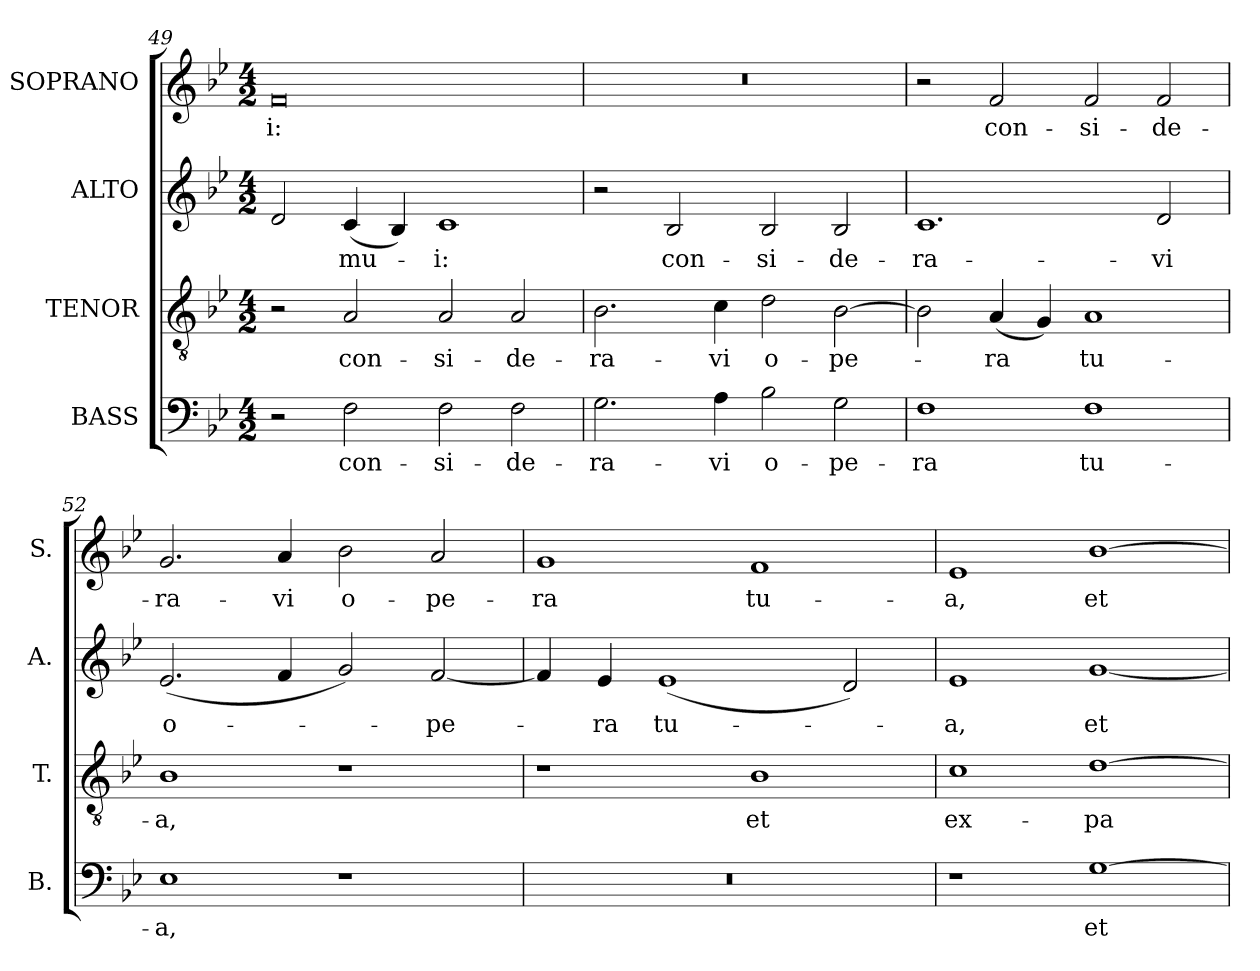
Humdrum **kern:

**kern	**text	**kern	**text	**kern	**text	**kern	**text
*part4	*part4	*part3	*part3	*part2	*part2	*part1	*part1
*staff4	*staff4	*staff3	*staff3	*staff2	*staff2	*staff1	*staff1
*I"BASS	*	*I"TENOR	*	*I"ALTO	*	*I"SOPRANO	*
*I'B.	*	*I'T.	*	*I'A.	*	*I'S.	*
*clefF4	*	*clefGv2	*	*clefG2	*	*clefG2	*
*	*	*ITrd7c12	*	*	*	*	*
*k[b-e-]	*	*k[b-e-]	*	*k[b-e-]	*	*k[b-e-]	*
*B-:	*	*B-:	*	*B-:	*	*B-:	*
*M4/2	*	*M4/2	*	*M4/2	*	*M4/2	*
=49	=49	=49	=49	=49	=49	=49	=49
!	!	!	!	!	!	!	!LO:LY:b:color=#000000
2r	.	2r	.	2di/	.	0fi	-i:
!	!LO:LY:b:color=#000000	!	!	!	!	!	!
!	!	!	!LO:LY:b:color=#000000	!	!	!	!
!	!	!	!	!	!LO:LY:b:color=#000000	!	!
2Fi\	con-	2AAi/	con-	(4ci/	-mu-	.	.
.	.	.	.	4B-i/)	.	.	.
!	!LO:LY:b:color=#000000	!	!	!	!	!	!
!	!	!	!LO:LY:b:color=#000000	!	!	!	!
!	!	!	!	!	!LO:LY:b:color=#000000	!	!
2Fi\	-si-	2AAi/	-si-	1ci	-i:	.	.
!	!LO:LY:b:color=#000000	!	!	!	!	!	!
!	!	!	!LO:LY:b:color=#000000	!	!	!	!
2Fi\	-de-	2AAi/	-de-	.	.	.	.
=50	=50	=50	=50	=50	=50	=50	=50
!	!LO:LY:b:color=#000000	!	!	!	!	!	!
!	!	!	!LO:LY:b:color=#000000	!	!	!LO:N:vis=1	!
2.Gi\	-ra-	2.BB-i\	-ra-	2r	.	0r	.
!	!	!	!	!	!LO:LY:b:color=#000000	!	!
.	.	.	.	2B-i/	con-	.	.
!	!LO:LY:b:color=#000000	!	!	!	!	!	!
!	!	!	!LO:LY:b:color=#000000	!	!	!	!
4Ai\	-vi	4Ci\	-vi	.	.	.	.
!	!LO:LY:b:color=#000000	!	!	!	!	!	!
!	!	!	!LO:LY:b:color=#000000	!	!	!	!
!	!	!	!	!	!LO:LY:b:color=#000000	!	!
2B-i\	o-	2Di\	o-	2B-i/	-si-	.	.
!	!LO:LY:b:color=#000000	!	!	!	!	!	!
!	!	!	!LO:LY:b:color=#000000	!	!	!	!
!	!	!	!	!	!LO:LY:b:color=#000000	!	!
2Gi\	-pe-	[2BB-i\	-pe-	2B-i/	-de-	.	.
=51	=51	=51	=51	=51	=51	=51	=51
!	!LO:LY:b:color=#000000	!	!	!	!	!	!
!	!	!	!	!	!LO:LY:b:color=#000000	!	!
1Fi	-ra	2BB-i\]	.	1.ci	-ra-	2r	.
!	!	!	!LO:LY:b:color=#000000	!	!	!	!
!	!	!	!	!	!	!	!LO:LY:b:color=#000000
.	.	(4AAi/	-ra	.	.	2fi/	con-
.	.	4GGi/)	.	.	.	.	.
!	!LO:LY:b:color=#000000	!	!	!	!	!	!
!	!	!	!LO:LY:b:color=#000000	!	!	!	!
!	!	!	!	!	!	!	!LO:LY:b:color=#000000
1Fi	tu-	1AAi	tu-	.	.	2fi/	-si-
!	!	!	!	!	!LO:LY:b:color=#000000	!	!
!	!	!	!	!	!	!	!LO:LY:b:color=#000000
.	.	.	.	2di/	-vi	2fi/	-de-
=52	=52	=52	=52	=52	=52	=52	=52
!	!LO:LY:b:color=#000000	!	!	!	!	!	!
!	!	!	!LO:LY:b:color=#000000	!	!	!	!
!	!	!	!	!	!LO:LY:b:color=#000000	!	!
!	!	!	!	!	!	!	!LO:LY:b:color=#000000
1E-i	-a,	1BB-i	-a,	(2.e-i/	o-	2.gi/	-ra-
!	!	!	!	!	!	!	!LO:LY:b:color=#000000
.	.	.	.	4fi/	.	4ai/	-vi
!	!	!	!	!	!	!	!LO:LY:b:color=#000000
1r	.	1r	.	2gi/)	.	2b-i\	o-
!	!	!	!	!	!LO:LY:b:color=#000000	!	!
!	!	!	!	!	!	!	!LO:LY:b:color=#000000
.	.	.	.	[2fi/	-pe-	2ai/	-pe-
=53	=53	=53	=53	=53	=53	=53	=53
!LO:N:vis=1	!	!	!	!	!	!	!
!	!	!	!	!	!	!	!LO:LY:b:color=#000000
0r	.	1r	.	4fi/]	.	1gi	-ra
!	!	!	!	!	!LO:LY:b:color=#000000	!	!
.	.	.	.	4e-i/	-ra	.	.
!	!	!	!	!	!LO:LY:b:color=#000000	!	!
.	.	.	.	(1e-i	tu-	.	.
!	!	!	!LO:LY:b:color=#000000	!	!	!	!
!	!	!	!	!	!	!	!LO:LY:b:color=#000000
.	.	1BB-i	et	.	.	1fi	tu-
.	.	.	.	2di/)	.	.	.
!!LO:LB:g=z
=54	=54	=54	=54	=54	=54	=54	=54
!	!	!	!LO:LY:b:color=#000000	!	!	!	!
!	!	!	!	!	!LO:LY:b:color=#000000	!	!
!	!	!	!	!	!	!	!LO:LY:b:color=#000000
1r	.	1Ci	ex-	1e-i	-a,	1e-i	-a,
!	!LO:LY:b:color=#000000	!	!	!	!	!	!
!	!	!	!LO:LY:b:color=#000000	!	!	!	!
!	!	!	!	!	!LO:LY:b:color=#000000	!	!
!	!	!	!	!	!	!	!LO:LY:b:color=#000000
[1Gi	et	[1Di	-pa-	[1gi	et	[1b-i	et
=	=	=	=	=	=	=	=
*-	*-	*-	*-	*-	*-	*-	*-
